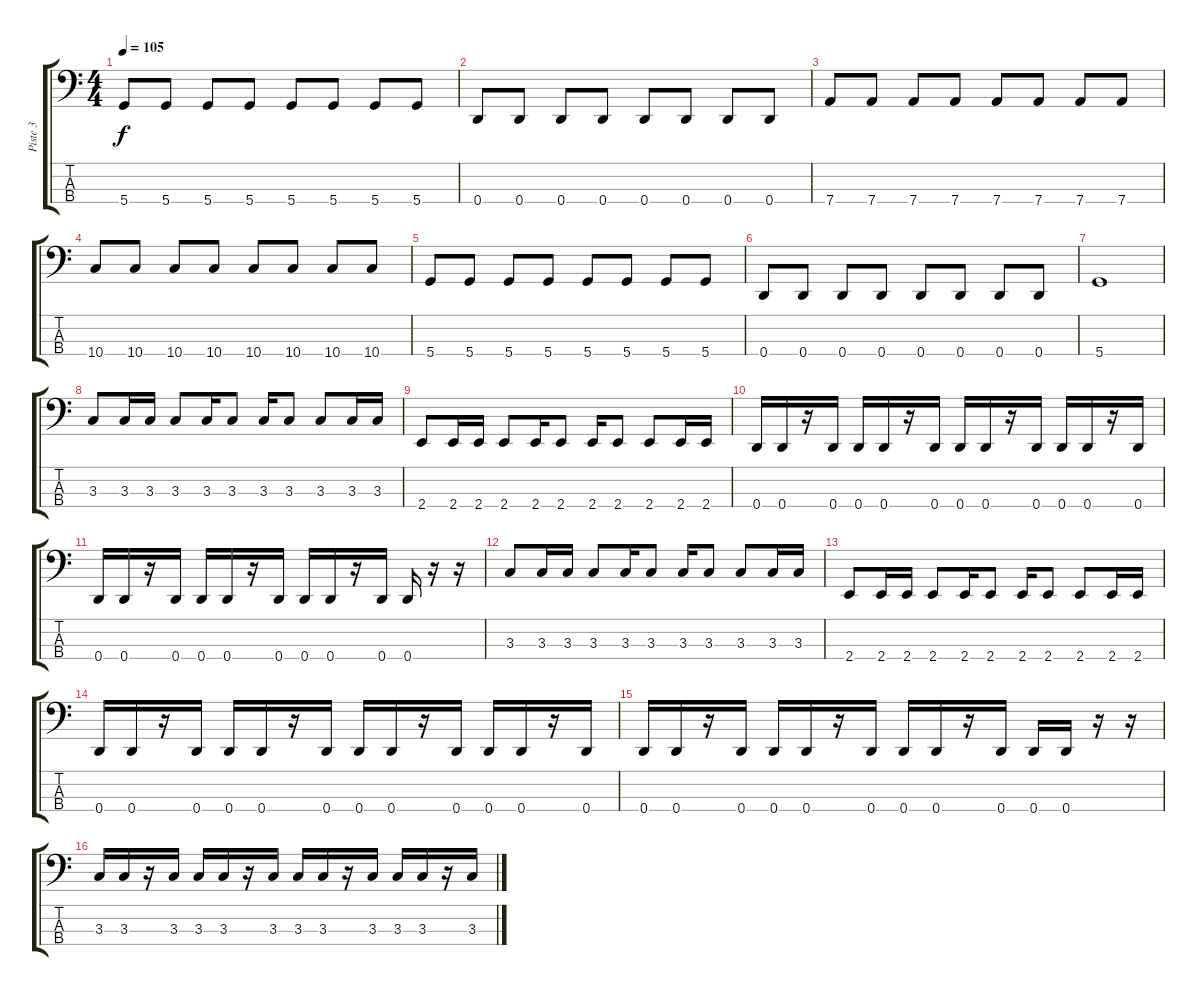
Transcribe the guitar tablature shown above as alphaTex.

\track ("Piste 3" "Piste 3") {instrument electricbassfinger}
\staff {score tabs}
\tuning (G2 D2 A1 D1) {hide}
\ts (4 4)
\tempo 105
\clef f4
\ks c
5.4.8{dy f} 5.4.8 5.4.8 5.4.8 5.4.8 5.4.8 5.4.8 5.4.8 |
0.4.8 0.4.8 0.4.8 0.4.8 0.4.8 0.4.8 0.4.8 0.4.8 |
7.4.8 7.4.8 7.4.8 7.4.8 7.4.8 7.4.8 7.4.8 7.4.8 |
10.4.8 10.4.8 10.4.8 10.4.8 10.4.8 10.4.8 10.4.8 10.4.8 |
5.4.8 5.4.8 5.4.8 5.4.8 5.4.8 5.4.8 5.4.8 5.4.8 |
0.4.8 0.4.8 0.4.8 0.4.8 0.4.8 0.4.8 0.4.8 0.4.8 |
5.4.1 |
3.3.8 3.3.16 3.3.16 3.3.8 3.3.16 3.3.8 3.3.16 3.3.8 3.3.8 3.3.16 3.3.16 |
2.4.8 2.4.16 2.4.16 2.4.8 2.4.16 2.4.8 2.4.16 2.4.8 2.4.8 2.4.16 2.4.16 |
0.4.16 0.4.16 r.16 0.4.16 0.4.16 0.4.16 r.16 0.4.16 0.4.16 0.4.16 r.16 0.4.16 0.4.16 0.4.16 r.16 0.4.16 |
0.4.16 0.4.16 r.16 0.4.16 0.4.16 0.4.16 r.16 0.4.16 0.4.16 0.4.16 r.16 0.4.16 0.4.16 r.16 r.16 |
3.3.8 3.3.16 3.3.16 3.3.8 3.3.16 3.3.8 3.3.16 3.3.8 3.3.8 3.3.16 3.3.16 |
2.4.8 2.4.16 2.4.16 2.4.8 2.4.16 2.4.8 2.4.16 2.4.8 2.4.8 2.4.16 2.4.16 |
0.4.16 0.4.16 r.16 0.4.16 0.4.16 0.4.16 r.16 0.4.16 0.4.16 0.4.16 r.16 0.4.16 0.4.16 0.4.16 r.16 0.4.16 |
0.4.16 0.4.16 r.16 0.4.16 0.4.16 0.4.16 r.16 0.4.16 0.4.16 0.4.16 r.16 0.4.16 0.4.16 0.4.16 r.16 r.16 |
3.3.16 3.3.16 r.16 3.3.16 3.3.16 3.3.16 r.16 3.3.16 3.3.16 3.3.16 r.16 3.3.16 3.3.16 3.3.16 r.16 3.3.16
